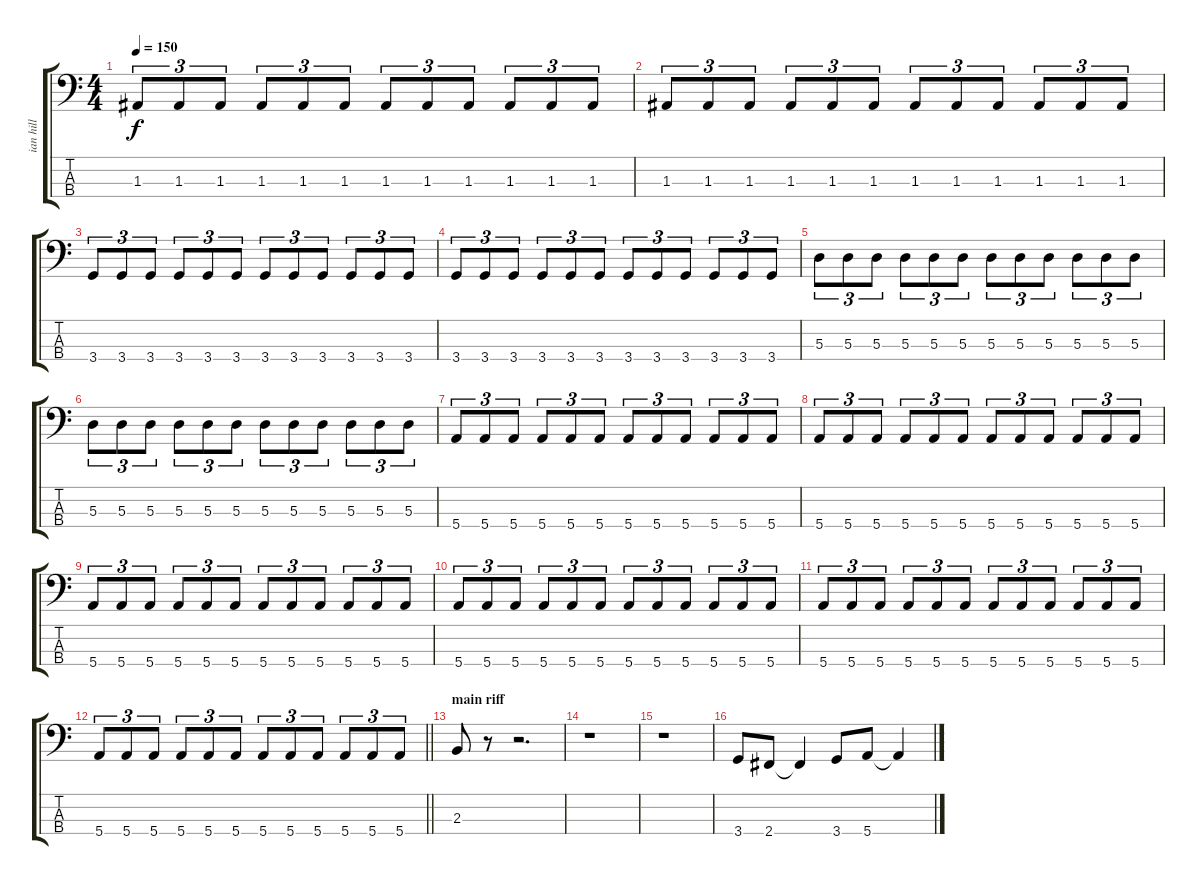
\track ("ian hill" "ian hill") {instrument electricbasspick}
\staff {score tabs}
\tuning (G2 D2 A1 E1) {hide}
\ts (4 4)
\tempo 150
\clef f4
\ks c
1.3.8{tu (3 2) dy f} 1.3.8{tu (3 2)} 1.3.8{tu (3 2)} 1.3.8{tu (3 2)} 1.3.8{tu (3 2)} 1.3.8{tu (3 2)} 1.3.8{tu (3 2)} 1.3.8{tu (3 2)} 1.3.8{tu (3 2)} 1.3.8{tu (3 2)} 1.3.8{tu (3 2)} 1.3.8{tu (3 2)} |
1.3.8{tu (3 2)} 1.3.8{tu (3 2)} 1.3.8{tu (3 2)} 1.3.8{tu (3 2)} 1.3.8{tu (3 2)} 1.3.8{tu (3 2)} 1.3.8{tu (3 2)} 1.3.8{tu (3 2)} 1.3.8{tu (3 2)} 1.3.8{tu (3 2)} 1.3.8{tu (3 2)} 1.3.8{tu (3 2)} |
3.4.8{tu (3 2)} 3.4.8{tu (3 2)} 3.4.8{tu (3 2)} 3.4.8{tu (3 2)} 3.4.8{tu (3 2)} 3.4.8{tu (3 2)} 3.4.8{tu (3 2)} 3.4.8{tu (3 2)} 3.4.8{tu (3 2)} 3.4.8{tu (3 2)} 3.4.8{tu (3 2)} 3.4.8{tu (3 2)} |
3.4.8{tu (3 2)} 3.4.8{tu (3 2)} 3.4.8{tu (3 2)} 3.4.8{tu (3 2)} 3.4.8{tu (3 2)} 3.4.8{tu (3 2)} 3.4.8{tu (3 2)} 3.4.8{tu (3 2)} 3.4.8{tu (3 2)} 3.4.8{tu (3 2)} 3.4.8{tu (3 2)} 3.4.8{tu (3 2)} |
5.3.8{tu (3 2)} 5.3.8{tu (3 2)} 5.3.8{tu (3 2)} 5.3.8{tu (3 2)} 5.3.8{tu (3 2)} 5.3.8{tu (3 2)} 5.3.8{tu (3 2)} 5.3.8{tu (3 2)} 5.3.8{tu (3 2)} 5.3.8{tu (3 2)} 5.3.8{tu (3 2)} 5.3.8{tu (3 2)} |
5.3.8{tu (3 2)} 5.3.8{tu (3 2)} 5.3.8{tu (3 2)} 5.3.8{tu (3 2)} 5.3.8{tu (3 2)} 5.3.8{tu (3 2)} 5.3.8{tu (3 2)} 5.3.8{tu (3 2)} 5.3.8{tu (3 2)} 5.3.8{tu (3 2)} 5.3.8{tu (3 2)} 5.3.8{tu (3 2)} |
5.4.8{tu (3 2)} 5.4.8{tu (3 2)} 5.4.8{tu (3 2)} 5.4.8{tu (3 2)} 5.4.8{tu (3 2)} 5.4.8{tu (3 2)} 5.4.8{tu (3 2)} 5.4.8{tu (3 2)} 5.4.8{tu (3 2)} 5.4.8{tu (3 2)} 5.4.8{tu (3 2)} 5.4.8{tu (3 2)} |
5.4.8{tu (3 2)} 5.4.8{tu (3 2)} 5.4.8{tu (3 2)} 5.4.8{tu (3 2)} 5.4.8{tu (3 2)} 5.4.8{tu (3 2)} 5.4.8{tu (3 2)} 5.4.8{tu (3 2)} 5.4.8{tu (3 2)} 5.4.8{tu (3 2)} 5.4.8{tu (3 2)} 5.4.8{tu (3 2)} |
5.4.8{tu (3 2)} 5.4.8{tu (3 2)} 5.4.8{tu (3 2)} 5.4.8{tu (3 2)} 5.4.8{tu (3 2)} 5.4.8{tu (3 2)} 5.4.8{tu (3 2)} 5.4.8{tu (3 2)} 5.4.8{tu (3 2)} 5.4.8{tu (3 2)} 5.4.8{tu (3 2)} 5.4.8{tu (3 2)} |
5.4.8{tu (3 2)} 5.4.8{tu (3 2)} 5.4.8{tu (3 2)} 5.4.8{tu (3 2)} 5.4.8{tu (3 2)} 5.4.8{tu (3 2)} 5.4.8{tu (3 2)} 5.4.8{tu (3 2)} 5.4.8{tu (3 2)} 5.4.8{tu (3 2)} 5.4.8{tu (3 2)} 5.4.8{tu (3 2)} |
5.4.8{tu (3 2)} 5.4.8{tu (3 2)} 5.4.8{tu (3 2)} 5.4.8{tu (3 2)} 5.4.8{tu (3 2)} 5.4.8{tu (3 2)} 5.4.8{tu (3 2)} 5.4.8{tu (3 2)} 5.4.8{tu (3 2)} 5.4.8{tu (3 2)} 5.4.8{tu (3 2)} 5.4.8{tu (3 2)} |
\barLineRight lightlight
5.4.8{tu (3 2)} 5.4.8{tu (3 2)} 5.4.8{tu (3 2)} 5.4.8{tu (3 2)} 5.4.8{tu (3 2)} 5.4.8{tu (3 2)} 5.4.8{tu (3 2)} 5.4.8{tu (3 2)} 5.4.8{tu (3 2)} 5.4.8{tu (3 2)} 5.4.8{tu (3 2)} 5.4.8{tu (3 2)} |
\section ("" "main riff")
2.3.8 r.8 r.2{d} |
r.1 |
r.1 |
3.4.8 2.4.8 2.4{t}.4 3.4.8 5.4.8 5.4{t}.4
